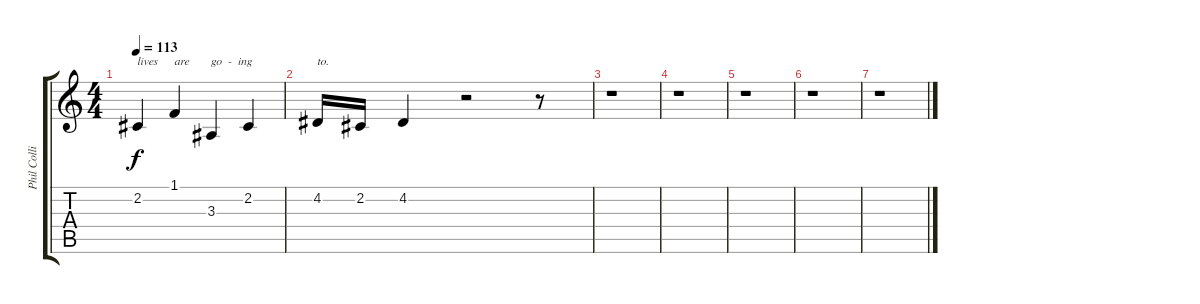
\track ("Phil Collins(vocals)" "Phil Colli") {instrument lead6voice}
\staff {score tabs}
\tuning (E4 B3 G3 D3 A2 E2) {hide}
\ts (4 4)
\tempo 113
\clef g2
\ks c
2.2.4{txt "lives" dy f} 1.1.4{txt "are"} 3.3.4{txt "go  -  ing"} 2.2.4 |
4.2.16{txt "to."} 2.2.16 4.2.4 r.2 r.8 |
r.1 |
r.1 |
r.1 |
r.1 |
r.1
